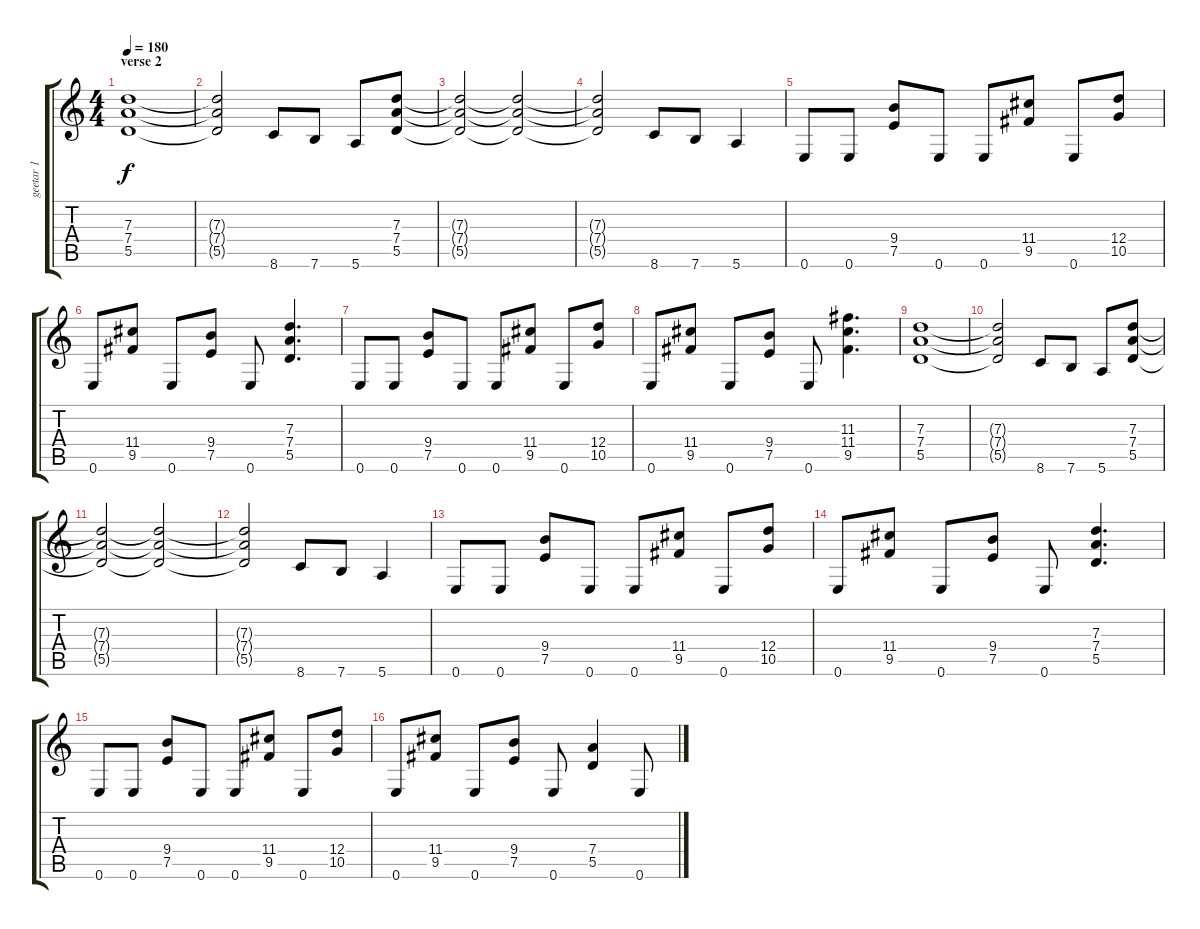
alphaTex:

\track ("geetar 1" "geetar 1") {instrument distortionguitar}
\staff {score tabs}
\tuning (E4 B3 G3 D3 A2 E2) {hide}
\ts (4 4)
\section ("" "verse 2")
\tempo 180
\clef g2
\ks c
(7.3 7.4 5.5).1{dy f} |
(7.3{t} 7.4{t} 5.5{t}).2 8.6.8 7.6.8 5.6.8 (7.3 7.4 5.5).8 |
(7.3{t} 7.4{t} 5.5{t}).2 (7.3{t} 7.4{t} 5.5{t}).2 |
(7.3{t} 7.4{t} 5.5{t}).2 8.6.8 7.6.8 5.6.4 |
0.6.8 0.6.8 (9.4 7.5).8 0.6.8 0.6.8 (11.4 9.5).8 0.6.8 (12.4 10.5).8 |
0.6.8 (11.4 9.5).8 0.6.8 (9.4 7.5).8 0.6.8 (7.3 7.4 5.5).4{d} |
0.6.8 0.6.8 (9.4 7.5).8 0.6.8 0.6.8 (11.4 9.5).8 0.6.8 (12.4 10.5).8 |
0.6.8 (11.4 9.5).8 0.6.8 (9.4 7.5).8 0.6.8 (11.3 11.4 9.5).4{d} |
(7.3 7.4 5.5).1 |
(7.3{t} 7.4{t} 5.5{t}).2 8.6.8 7.6.8 5.6.8 (7.3 7.4 5.5).8 |
(7.3{t} 7.4{t} 5.5{t}).2 (7.3{t} 7.4{t} 5.5{t}).2 |
(7.3{t} 7.4{t} 5.5{t}).2 8.6.8 7.6.8 5.6.4 |
0.6.8 0.6.8 (9.4 7.5).8 0.6.8 0.6.8 (11.4 9.5).8 0.6.8 (12.4 10.5).8 |
0.6.8 (11.4 9.5).8 0.6.8 (9.4 7.5).8 0.6.8 (7.3 7.4 5.5).4{d} |
0.6.8 0.6.8 (9.4 7.5).8 0.6.8 0.6.8 (11.4 9.5).8 0.6.8 (12.4 10.5).8 |
0.6.8 (11.4 9.5).8 0.6.8 (9.4 7.5).8 0.6.8 (7.4 5.5).4 0.6.8
